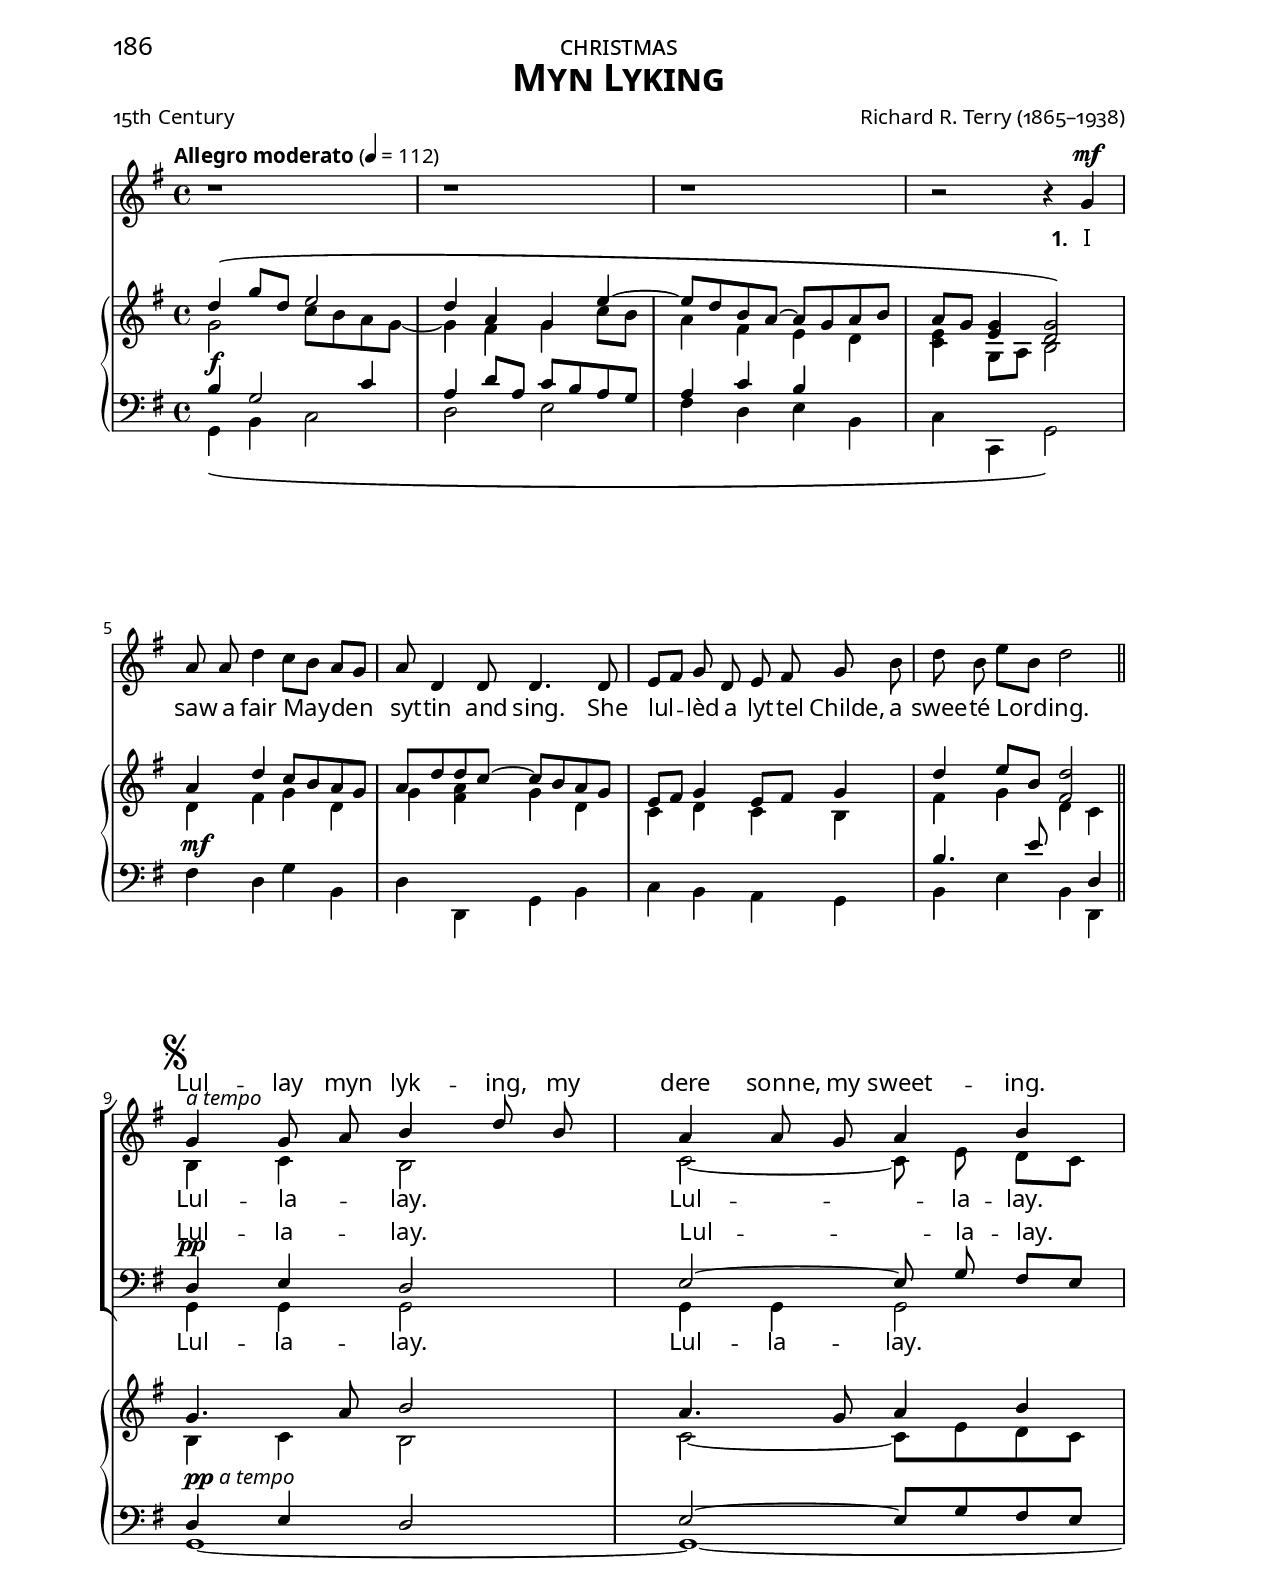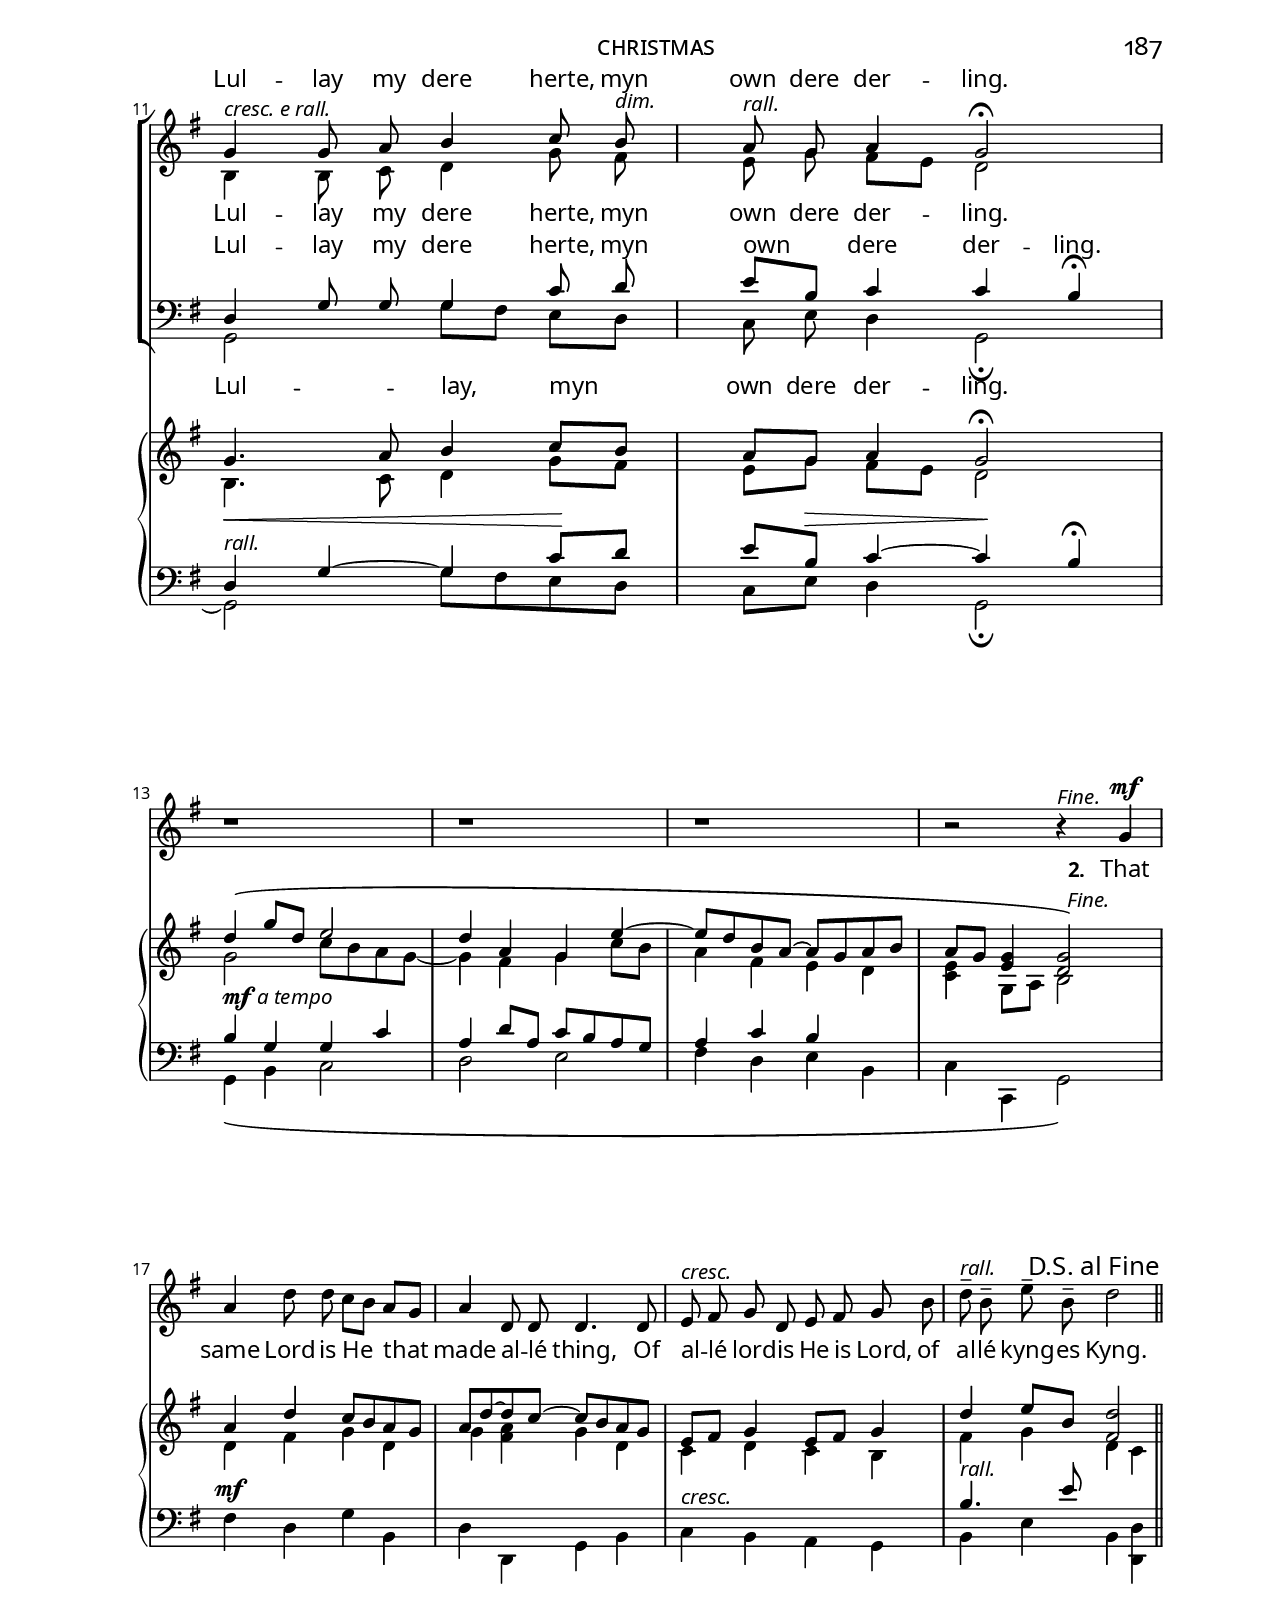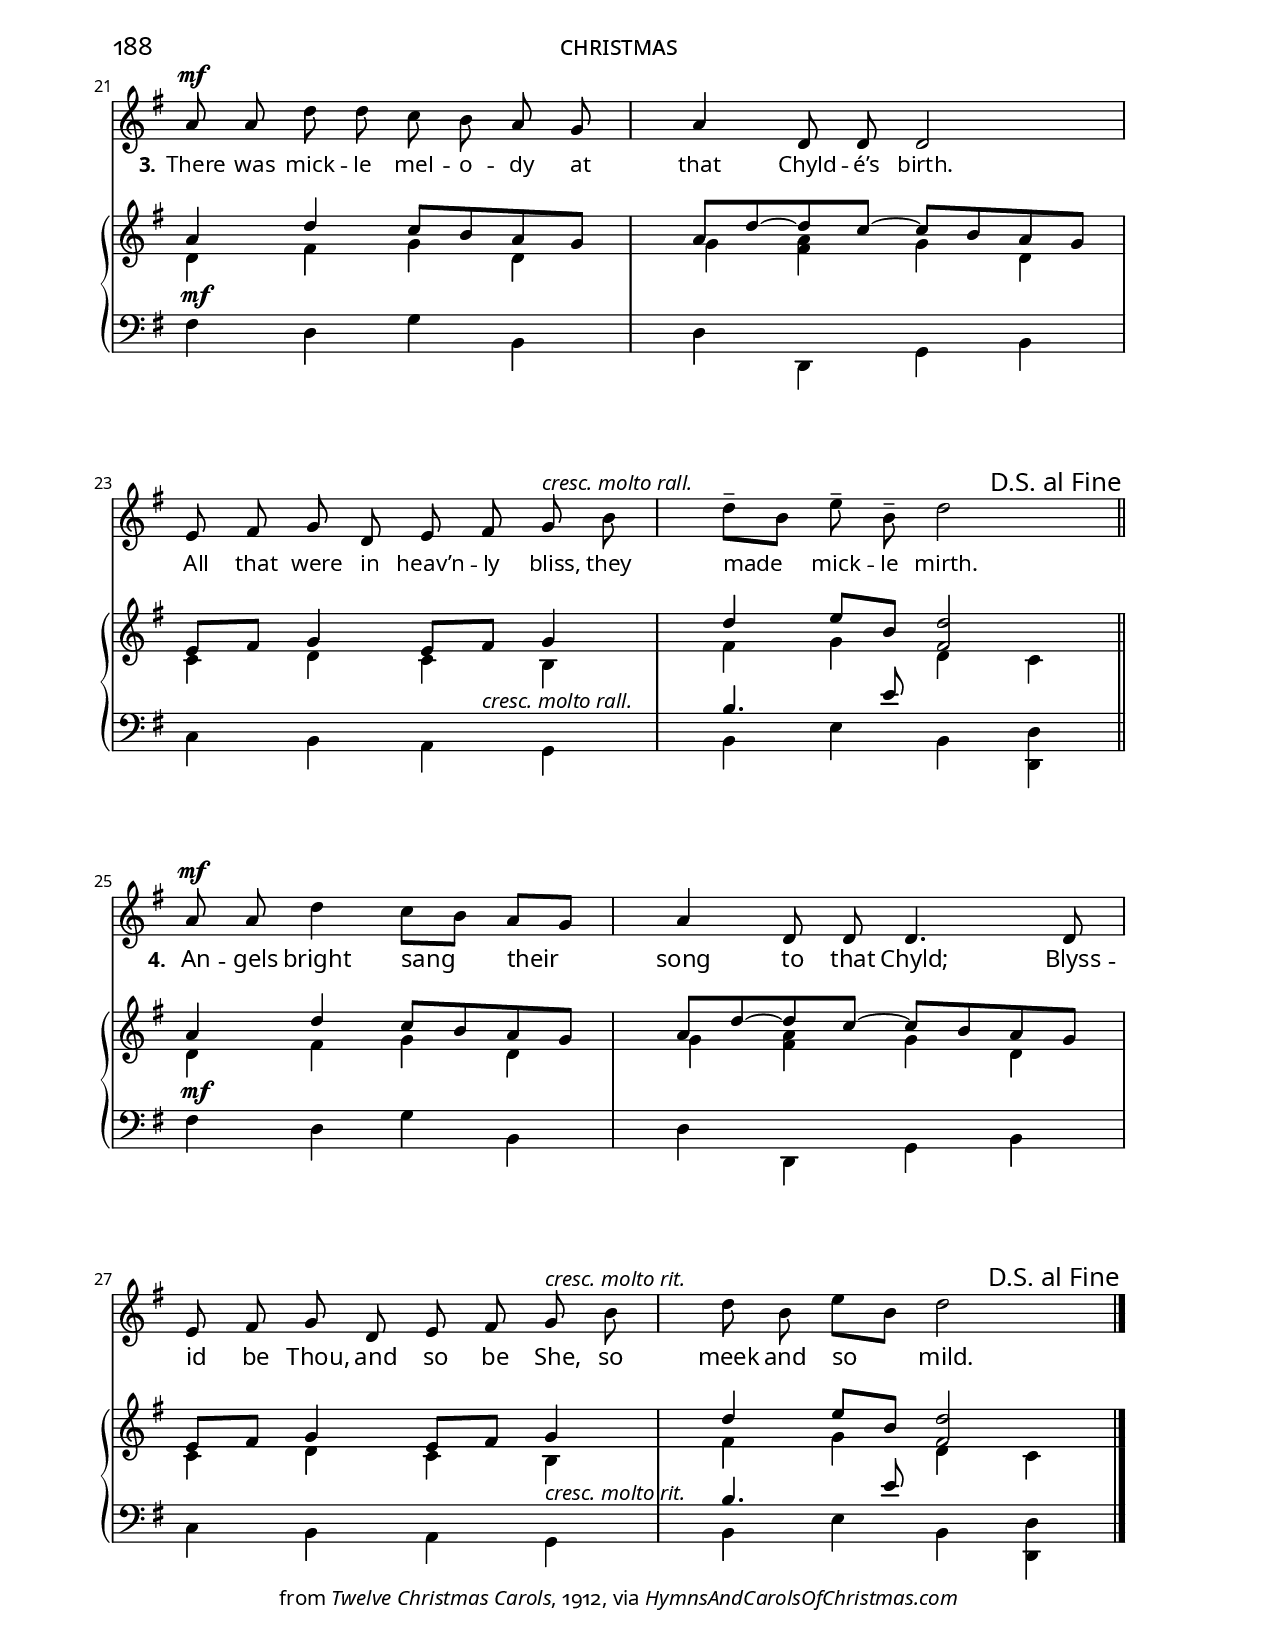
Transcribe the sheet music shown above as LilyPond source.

\version "2.24.0"
\include "util.ly"
\header {
  title = \markup{\override #'(font-name . "Garamond Premier Pro Semibold"){ \abs-fontsize #18 \smallCapsOldStyle"Myn Lyking"}}
  poet = \markup\oldStyleNum"15th Century"
  composer = \markup\oldStyleNum"Richard R. Terry (1865–1938)"
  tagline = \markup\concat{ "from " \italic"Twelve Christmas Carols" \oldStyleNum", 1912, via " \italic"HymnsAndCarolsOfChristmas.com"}
}
\paper {
  paper-height = 11\in
  paper-width = 8.5\in
  indent = 0\in
  %system-system-spacing = #'((basic-distance . 10) (padding . 0))
  system-system-spacing =
    #'((basic-distance . 0)
       (minimum-distance . 0)
       (padding . -5)
       (stretchability . 100))
  ragged-last-bottom = ##f
  ragged-bottom = ##f
  two-sided = ##t
  inner-margin = 1\in
  outer-margin = 0.75\in
  top-margin = 0.26\in
  bottom-margin = 0.25\in
  first-page-number = #186
  print-first-page-number = ##t
  headerLine = \markup{\override #'(font-name . "Garamond Premier Pro") \smallCapsOldStyle"christmas"}
  oddHeaderMarkup = \markup\fill-line{
     \override #'(font-name . "Garamond Premier Pro")\abs-fontsize #12.5
     \combine 
        \fill-line{"" \if \should-print-page-number
        \oldStylePageNum""
        }
        \fill-line{\headerLine}
  }
  evenHeaderMarkup = \markup {
     \override #'(font-name . "Garamond Premier Pro")\abs-fontsize #12.5
     \combine
        \if \should-print-page-number
        \oldStylePageNum""
        \fill-line{\headerLine}
  }
}
#(set-global-staff-size 18) \paper{ #(define fonts (make-pango-font-tree "Garamond Premier Pro" "Garamond Premier Pro" "Garamond Premier Pro" (/ 18 20))) }
global = {
  \key g \major
  \time 4/4
  \autoBeamOff
  \override DynamicLineSpanner.staff-padding = #0.0
  \override DynamicLineSpanner.Y-extent = #'(-0 . 0)
  \mergeDifferentlyHeadedOn
  \mergeDifferentlyDottedOn
}
verseRests = { r1 | r1 | r1 | r2 r4 }
verseRestsII = { r1 | r1 | r1 | r2 r4^\markup\italic"Fine." }
verseMusic = \relative c'' {
  g4^\mf |
  
  a8 a d4 c8[ b] a[ g] |
  a d,4 d8 d4. d8 |
  e[ fis] g d e fis g b |
  d b e[ b] d2 \bar "||" \break
}
verseMusicII = \relative c'' {
  g4^\mf |
  
  a4 d8 d c8[ b] a[ g] |
  a4 d,8 d d4. d8 |
  e^\markup\italic"cresc." fis g d e fis g b |
  d--^\markup\italic"rall." b-- e-- b-- d2 \bar "||" 
  \once \override Score.RehearsalMark.break-visibility = #end-of-line-visible
  \once \override Score.RehearsalMark.self-alignment-X = #RIGHT
  \mark "D.S. al Fine"
  \break 
  
  a8^\mf a d d c8 b a g |
  a4 d,8 d d2 |
  e8 fis g d e fis g^\markup\italic"cresc. molto rall." b |
  d[-- b] e-- b-- d2 \bar "||"
  \once \override Score.RehearsalMark.break-visibility = #end-of-line-visible
  \once \override Score.RehearsalMark.self-alignment-X = #RIGHT
  \mark "D.S. al Fine"
  \break 
  
  a8^\mf a d4 c8[ b] a[ g] |
  a4 d,8 d d4. d8 |
  e fis g d e fis g^\markup\italic"cresc. molto rit." b |
  d b e[ b] d2 \bar "|."
  \once \override Score.RehearsalMark.break-visibility = #end-of-line-visible
  \once \override Score.RehearsalMark.self-alignment-X = #RIGHT
  \mark "D.S. al Fine"
}

sopMusic = \relative c'' {
  \mark \markup { \musicglyph "scripts.segno" }
  g4^\markup\italic"a tempo" g8 a b4 d8 b |
  a4 a8 g a4 b |
  g^\markup\italic"cresc. e rall." g8 a b4 c8 b^\markup\italic"dim." |
  a^\markup\italic"rall." g a4 g2\fermata \break
}
verseWords = \lyricmode {
  \set stanza = #"1. "
  I saw a fair May -- den syt -- tin and sing.
  She lul -- lèd a lyt -- tel Childe, a swee -- té Lord -- ing.
  
  \repeat unfold 21 {\skip1}
  \set stanza = #"2. "
  That same Lord is He that made al -- lé thing,
  Of al -- lé lord -- is He is Lord, of al -- lé kyng -- es Kyng.
  
\override LyricText.font-size = #0.8
  \set stanza = #"3."
  There was mick -- le mel -- o -- dy at that Chyld -- é’s birth.
  All that were in heav’n -- ly bliss, they made mick -- le mirth.
  
\override LyricText.font-size = #1.3
  \set stanza = #"4. "
  An -- gels bright sang their song to that Chyld;
  Blyss -- id be Thou, and so be She, so meek and so mild.
}
sopWords = \lyricmode {
  \repeat unfold 22 {\skip1}
  Lul -- lay myn lyk -- ing, my dere sonne, my sweet -- ing.
  Lul -- lay my dere herte, myn own dere der -- ling.
}

altoMusic = \relative c' {
  b4 c b2 |
  c~ c8 e d[ c] |
  b4 b8 c d4 g8 fis |
  e g fis[ e] d2
}
altoWords = \lyricmode {
  Lul -- la -- lay.
  Lul -- la -- lay.
  Lul -- lay my dere herte, myn own dere der -- ling.
}
altoWordsII = \lyricmode {
%\markup\italic
  \set stanza = #"2. "
  \set ignoreMelismata = ##t
}
altoWordsIII = \lyricmode {
  \set stanza = #"3. "
  \set ignoreMelismata = ##t
}
altoWordsIV = \lyricmode {
  \set stanza = #"4. "
  \set ignoreMelismata = ##t
}
altoWordsV = \lyricmode {
  \set stanza = #"5. "
  \set ignoreMelismata = ##t
}
altoWordsVI = \lyricmode {
  \set stanza = #"6. "
  \set ignoreMelismata = ##t
}
tenorMusic = \relative c' {
  d,4^\pp e d2 |
  e~ e8 g fis[ e] |
  d4 g8 g g4 c8 d |
  e[ b] c4 c b\fermata
}
tenorWords = \lyricmode {
  Lul -- la -- lay.
  Lul -- la -- lay.
  Lul -- lay my dere herte, myn own dere der -- ling.
}

bassMusic = \relative c {
  g4 g g2 |
  g4 g g2 |
  g2 g'8[ fis] e[ d] |
  c e d4 g,2\fermata
}
bassWords = \lyricmode {
  Lul -- la -- lay.
  Lul -- la -- lay.
  Lul -- lay, myn own dere der -- ling.
}

chorusRests = { s1*8 }

pianoRH = \relative c' {
  << \new Voice { \voiceOne 
                  d'4\( g8[ d] e2 |
                  d4 a g e'~ |
                  e8[ d b a]~ a[ g a b] |
                  a[ g] <g e>4 <g d>2\) |
                  
                  a4 d c8[ b a g] |
                  a[ d d c]~ c[ b a g] |
                  e[ fis] g4 e8[ fis] g4 |
                  d' e8[ b] <d fis,>2 |
                  
                  g,4. a8 b2 |
                  a4. g8 a4 b |
                  g4. a8 b4 c8[ b] |
                  a[ g] a4 g2\fermata |
                  
                  
                  d'4\( g8[ d] e2 |
                  d4 a g e'~ |
                  e8[ d b a]~ a[ g a b] |
                  a[ g] <g e>4 <g d>2\) |
                  
                  a4 d c8[ b a g] |
                  a[ d~ d c]~ c[ b a g] |
                  e[ fis] g4 e8[ fis] g4 |
                  d' e8[ b] <d fis,>2 |
                  
                  a4 d c8[ b a g] |
                  a[ d~ d c]~ c[ b a g] |
                  e[ fis] g4 e8[ fis] g4 |
                  d' e8[ b] <d fis,>2 |
                  
                  a4 d c8[ b a g] |
                  a[ d~ d c]~ c[ b a g] |
                  e[ fis] g4 e8[ fis] g4 |
                  d' e8[ b] <d fis,>2 |
                }
     \new Voice { \voiceTwo
                  g,2 c8[ b a g]~ |
                  g4 fis g c8[ b] |
                  a4 fis e d |
                  <c e> g8[ a] b2 |
                  
                  d4 fis g d |
                  g <a fis> g d |
                  c d c b |
                  fis' g d c |
                  
                  b c b2 |
                  c~ c8[ e d c] |
                  b4. c8 d4 g8[ fis] |
                  e[ g] fis[ e] d2 |
                  
                  
                  g2 c8[ b a g]~ |
                  g4 fis g c8[ b] |
                  a4 fis e d |
                  <c e> g8[ a] << b2 { s16 s4..^\markup\italic"Fine."} >> |
                  
                  d4 fis g d |
                  g <a fis> g d |
                  c d c b |
                  fis' g d c |
                  
                  d4 fis g d |
                  g <a fis> g d |
                  c d c b |
                  fis' g d c |
                  
                  d4 fis g d |
                  g <a fis> g d |
                  c d c b |
                  fis' g d c |
                }
  >>
}
pianoLH = \relative c' {
  << \new Voice { \voiceOne 
                  b4^\f g2 c4 |
                  a d8[ a] c[ b a g] |
                  a4 c b s |
                  s1 |
                  
                  s1^\mf |
                  s1 |
                  s1 |
                  b4. e8 s4 d,4 |
                  
                  d4^\markup{\dynamic"pp" \italic "a tempo"} e d2 |
                  e2~ e8[ g fis e] |
                  d4^\markup\italic"rall."^\< g~ g c8[\! d] |
                  e[ b]^\> c4~ c\! b\fermata |
                  
                  
                  b4^\markup{\dynamic"mf" \italic"a tempo"} g4 g c |
                  a d8[ a] c[ b a g] |
                  a4 c b s |
                  s2. s4 |
                  
                  s1^\mf |
                  s1 |
                  s1^\markup\italic"cresc." |
                  b4.^\markup\italic"rall." e8 s2 |
                  
                  s1^\mf |
                  s1 |
                  s2 s8 s4.^\markup\italic"cresc. molto rall." |
                  b4. e8 s2 |
                  
                  s1^\mf |
                  s1 |
                  s2 s4 s^\markup\italic"cresc. molto rit." |
                  b4. e8 s2 |
                }
     \new Voice { \voiceTwo
                  g,,4\( b c2 |
                  d e |
                  fis4 d e b |
                  c c, g'2\) |
                  
                  fis'4 d g b, |
                  d d, g  b |
                  c b a g |
                  b e b d, |
                  
                  g1~ |
                  g~ |
                  g2 g'8[ fis e d] |
                  c[ e] d4 g,2\fermata
                  
                  
                  g4\( b c2 |
                  d e |
                  fis4 d e b |
                  c c, g'2\) |
                  
                  fis'4 d g b, |
                  d d, g  b |
                  c b a g |
                  b e b <d d,> |
                  
                  fis4 d g b, |
                  d d, g  b |
                  c b a g |
                  b e b <d d,> |
                  
                  fis4 d g b, |
                  d d, g  b |
                  c b a g |
                  b e b <d d,> |
                }
  >>
}

\score {
  <<
   \new ChoirStaff <<
    \new Staff = women <<
      \new Voice = "sopranos" { \global \tempo "Allegro moderato" 4 = 112 \verseRests \verseMusic \voiceOne \sopMusic \oneVoice \verseRestsII \verseMusicII }
      \new Voice = "altos" { \voiceTwo \global \chorusRests \altoMusic }
    >>
    \new Lyrics \with { alignAboveContext = #"women" \override VerticalAxisGroup.nonstaff-relatedstaff-spacing = #'((basic-distance . 1))} \lyricsto "sopranos" \sopWords
    \new Lyrics = "altosVI"  \with { alignBelowContext = #"women"} \lyricsto "altos" \altoWordsVI
    \new Lyrics = "altosV"  \with { alignBelowContext = #"women"} \lyricsto "altos" \altoWordsV
    \new Lyrics = "altosIV"  \with { alignBelowContext = #"women"} \lyricsto "altos" \altoWordsIV
    \new Lyrics = "altosIII"  \with { alignBelowContext = #"women"} \lyricsto "altos" \altoWordsIII
    \new Lyrics = "altosII"  \with { alignBelowContext = #"women"} \lyricsto "altos" \altoWordsII
    \new Lyrics = "altos"  \with { alignBelowContext = #"women"} \lyricsto "altos" \altoWords
    \context Lyrics = "altos" \lyricsto "sopranos" \verseWords
   \new Staff = men <<
      \clef bass
      \new Voice = "tenors" { \voiceOne \global \chorusRests \tenorMusic }
      \new Voice = "basses" { \voiceTwo \global \chorusRests \bassMusic }
    >>
    \new Lyrics \with { alignAboveContext = #"men" \override VerticalAxisGroup.nonstaff-relatedstaff-spacing = #'((basic-distance . 1)) } \lyricsto "tenors" \tenorWords
    \new Lyrics \with { alignBelowContext = #"men" \override VerticalAxisGroup.nonstaff-relatedstaff-spacing = #'((basic-distance . 1)) } \lyricsto "basses" \bassWords
  >>
    \new PianoStaff << \new Staff { \global \new Voice { \pianoRH } } \new Staff { \global \clef "bass" \pianoLH } >>
  >>
  \layout {
  \context {
    \Lyrics
    \override LyricText.font-size = #1.3
  }
    \context {
      \Score
      \override SpacingSpanner.base-shortest-duration = #(ly:make-moment 1/2)
      \override SpacingSpanner.common-shortest-duration = #(ly:make-moment 1/2)
    }
    \context {
      % Remove all empty staves
      \Staff \RemoveEmptyStaves \override VerticalAxisGroup.remove-first = ##t
    }
    \context {
      \Lyrics
      \override LyricText.X-offset = #center-on-word
    }
  }
}

